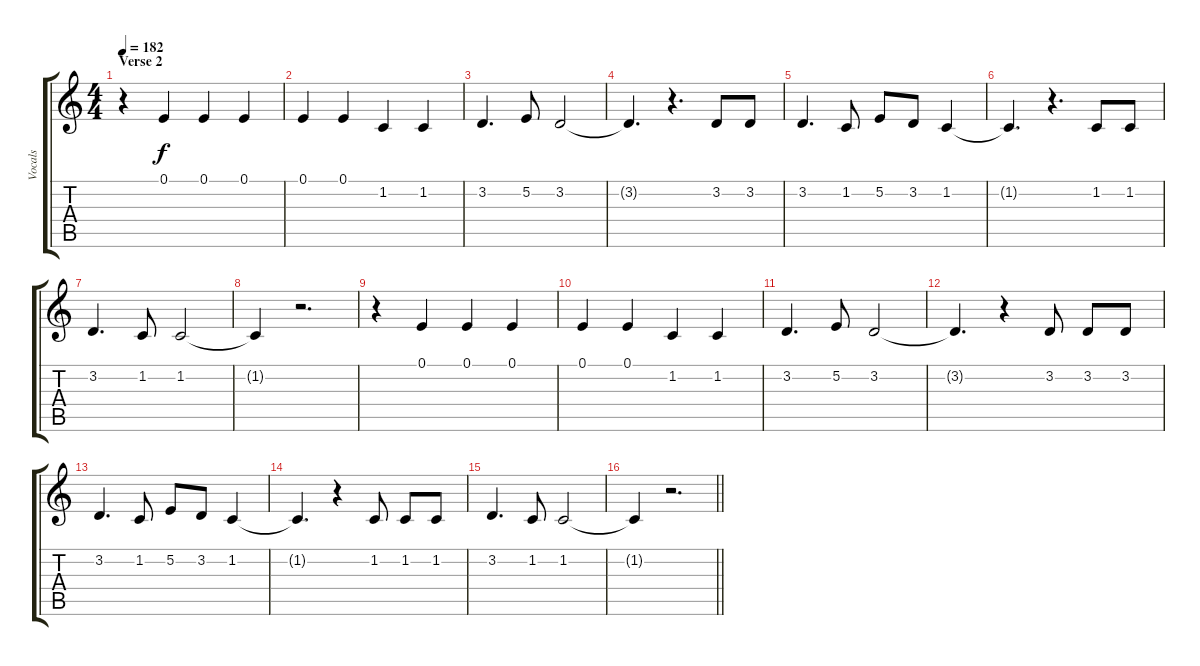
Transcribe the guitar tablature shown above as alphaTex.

\track ("Vocals" "Vocals") {instrument altosax}
\staff {score tabs}
\tuning (E4 B3 G3 D3 A2 E2) {hide}
\ts (4 4)
\section ("" "Verse 2")
\tempo 182
\clef g2
\ks c
r.4{dy f} 0.1.4 0.1.4 0.1.4 |
0.1.4 0.1.4 1.2.4 1.2.4 |
3.2.4{d} 5.2.8 3.2.2 |
3.2{t}.4{d} r.4{d} 3.2.8 3.2.8 |
3.2.4{d} 1.2.8 5.2.8 3.2.8 1.2.4 |
1.2{t}.4{d} r.4{d} 1.2.8 1.2.8 |
3.2.4{d} 1.2.8 1.2.2 |
1.2{t}.4 r.2{d} |
r.4 0.1.4 0.1.4 0.1.4 |
0.1.4 0.1.4 1.2.4 1.2.4 |
3.2.4{d} 5.2.8 3.2.2 |
3.2{t}.4{d} r.4 3.2.8 3.2.8 3.2.8 |
3.2.4{d} 1.2.8 5.2.8 3.2.8 1.2.4 |
1.2{t}.4{d} r.4 1.2.8 1.2.8 1.2.8 |
3.2.4{d} 1.2.8 1.2.2 |
\barLineRight lightlight
1.2{t}.4 r.2{d}
